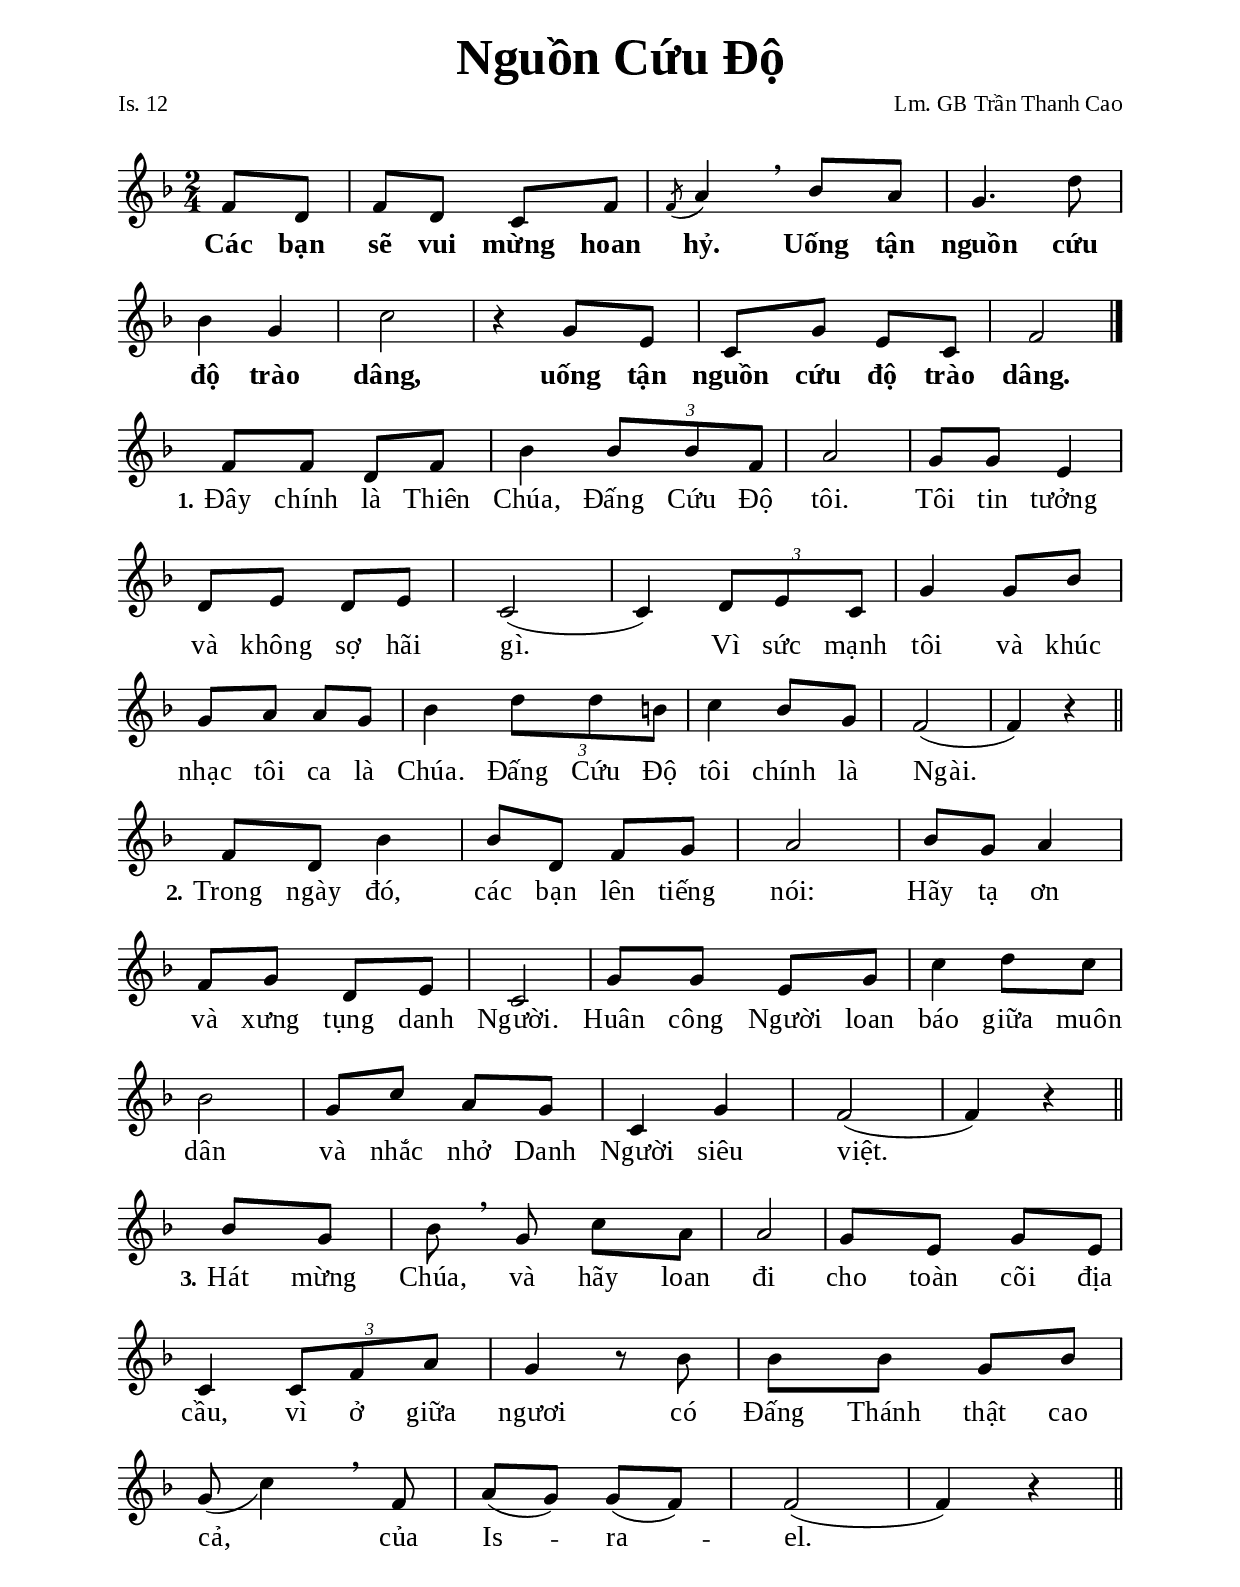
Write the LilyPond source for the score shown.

% Cài đặt chung
\version "2.22.1"
\include "english.ly"

\header {
  title = \markup { \fontsize #3 "Nguồn Cứu Độ" }
  poet = "Is. 12"
  composer = "Lm. GB Trần Thanh Cao"
  arranger = " "
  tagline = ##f
}

% Nhạc điệp khúc
nhacDiepKhuc = \relative c' {
  \partial 4 f8 d |
  f d c f |
  \acciaccatura f8 a4 \breathe bf8 a |
  g4. d'8 |
  bf4 g |
  c2 |
  r4 g8 e |
  c g' e c |
  f2 \bar "|."
}

% Nhạc phiên khúc
nhacPhienKhucMot = \relative c' {
  f8 f d f |
  bf4 \tuplet 3/2 { bf8 bf f } |
  a2 |
  g8 g e4 |
  d8 e d e |
  c2 ( |
  c4) \tuplet 3/2 { d8 e c } |
  g'4 g8 bf |
  g a a g |
  bf4 \tuplet 3/2 { d8 d b! } |
  c4 bf8 g |
  f2 ( |
  f4) r \bar "||"
}

nhacPhienKhucHai = \relative c' {
  f8 d bf'4 |
  bf8 d, f g |
  a2 |
  bf8 g a4 |
  f8 g d e |
  c2 |
  g'8 g e g |
  c4 d8 c |
  bf2 |
  g8 c a g |
  c,4 g' |
  f2 ( |
  f4) r \bar "||"
}

nhacPhienKhucBa = \relative c'' {
  \partial 4 bf8 g |
  bf \breathe g c a |
  a2 |
  g8 e g e |
  c4 \tuplet 3/2 { c8 f a } |
  g4 r8 bf |
  bf bf g bf |
  g _(c4) \breathe f,8 |
  a (g) g (f) |
  f2 ( |
  f4) r \bar "||"
}

% Lời điệp khúc
loiDiepKhuc = \lyricmode {
  Các bạn sẽ vui mừng hoan hỷ.
  Uống tận nguồn cứu độ trào dâng,
  uống tận nguồn cứu độ trào dâng.
}

% Lời phiên khúc
loiPhienKhucMot = \lyricmode {
  \set stanza = #"1."
  Đây chính là Thiên Chúa, Đấng Cứu Độ tôi.
  Tôi tin tưởng và không sợ hãi gì.
  Vì sức mạnh tôi và khúc nhạc tôi ca là Chúa.
  Đấng Cứu Độ tôi chính là Ngài.
}

loiPhienKhucHai = \lyricmode {
  \set stanza = #"2."
  Trong ngày đó, các bạn lên tiếng nói:
  Hãy tạ ơn và xưng tụng danh Người.
  Huân công Người loan báo giữa muôn dân
  và nhắc nhở Danh Người siêu việt.
}

loiPhienKhucBa = \lyricmode {
  \set stanza = #"3."
  Hát mừng Chúa, và hãy loan đi cho toàn cõi địa cầu,
  vì ở giữa ngươi có Đấng Thánh thật cao cả,
  của Is -- ra -- el.
}


% Dàn trang
\paper {
  #(set-paper-size "a4")
  top-margin = 15\mm
  bottom-margin = 10\mm
  left-margin = 20\mm
  right-margin = 20\mm
  indent = #0
  #(define fonts
    (make-pango-font-tree
      "Liberation Serif"
      "Liberation Serif"
      "Liberation Serif"
      (/ 20 20)))
  page-count = #1
  system-system-spacing = #'((basic-distance . 12.5))
  score-system-spacing = #'((basic-distance . 12.5))
}

% Thiết lập tông và nhịp
TongNhip = { \key f \major \time 2/4 }

\score {
  \new ChoirStaff <<
    \new Staff = diepKhuc \with {
        \consists "Merge_rests_engraver"
        %\magnifyStaff #(magstep +1)
      }
      <<
      \new Voice = beSop {
        \TongNhip \nhacDiepKhuc
      }
    >>
    \new Lyrics \lyricsto beSop \loiDiepKhuc
  >>
  \layout {
    \override Lyrics.LyricText.font-series = #'bold
    \override Lyrics.LyricText.font-size = #+2
    \override Lyrics.LyricSpace.minimum-distance = #2.5
    \override Score.BarNumber.break-visibility = ##(#f #f #f)
    \override Score.SpacingSpanner.uniform-stretching = ##t
  }
}

\score {
  \new ChoirStaff <<
    \new Staff = phienKhuc \with {
        %\magnifyStaff #(magstep +1)
      }
      <<
      \new Voice = beSop {
        \key f \major \time 2/4 \nhacPhienKhucMot
      }
    >>
    \new Lyrics \lyricsto beSop \loiPhienKhucMot
  >>
  \layout {
    \override Staff.TimeSignature.transparent = ##t
    \override Lyrics.LyricText.font-size = #+2
    \override Lyrics.LyricSpace.minimum-distance = #2.1
    \override Score.BarNumber.break-visibility = ##(#f #f #f)
    \override Score.SpacingSpanner.uniform-stretching = ##t
  } 
}

\score {
  \new ChoirStaff <<
    \new Staff = phienKhuc \with {
        %\magnifyStaff #(magstep +1)
      }
      <<
      \new Voice = beSop {
        \key f \major \time 2/4 \nhacPhienKhucHai
      }
    >>
    \new Lyrics \lyricsto beSop \loiPhienKhucHai
  >>
  \layout {
    \override Staff.TimeSignature.transparent = ##t
    \override Lyrics.LyricText.font-size = #+2
    \override Lyrics.LyricSpace.minimum-distance = #2.2
    \override Score.BarNumber.break-visibility = ##(#f #f #f)
    \override Score.SpacingSpanner.uniform-stretching = ##t
  } 
}

\score {
  \new ChoirStaff <<
    \new Staff = phienKhuc \with {
        %\magnifyStaff #(magstep +1)
      }
      <<
      \new Voice = beSop {
        \key f \major \time 2/4 \nhacPhienKhucBa
      }
    >>
    \new Lyrics \lyricsto beSop \loiPhienKhucBa
  >>
  \layout {
    \override Staff.TimeSignature.transparent = ##t
    \override Lyrics.LyricText.font-size = #+2
    \override Lyrics.LyricSpace.minimum-distance = #4
    \override Score.BarNumber.break-visibility = ##(#f #f #f)
    \override Score.SpacingSpanner.uniform-stretching = ##t
  } 
}
